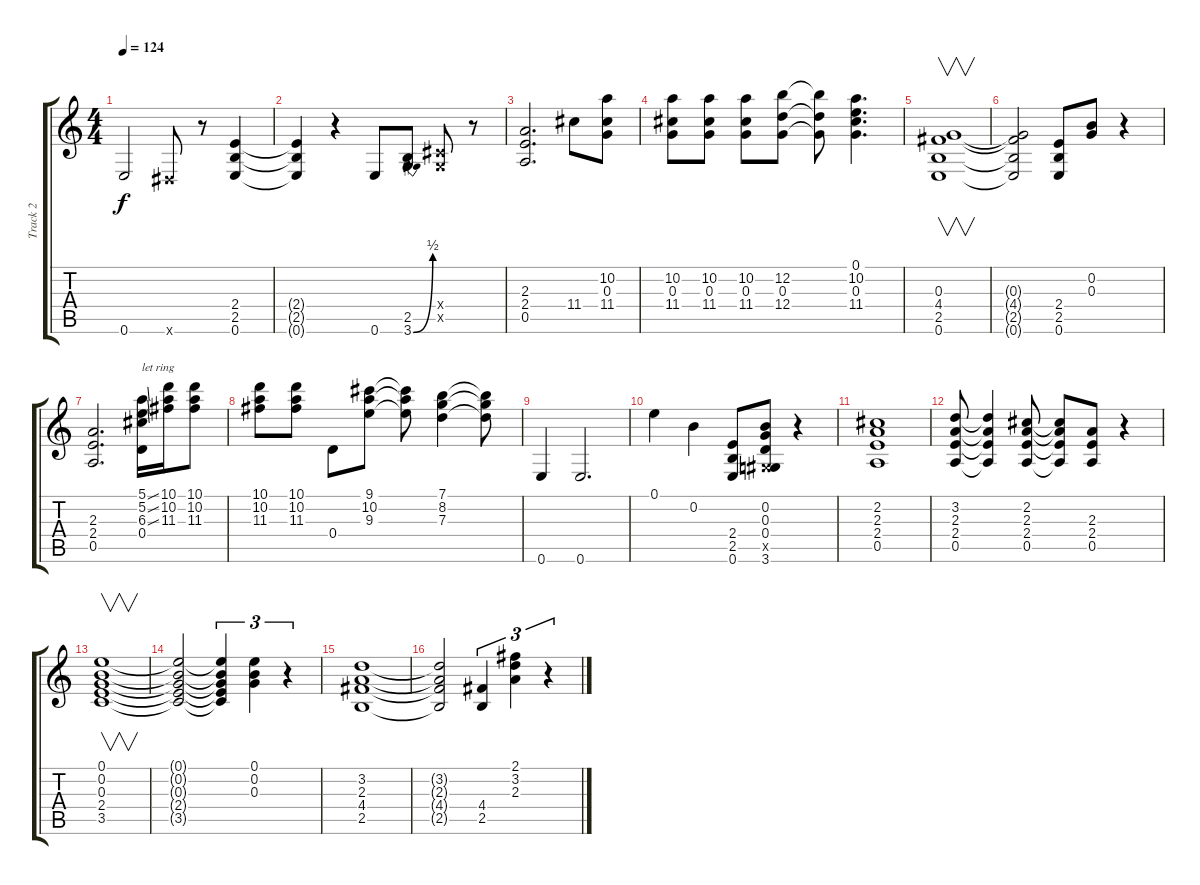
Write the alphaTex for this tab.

\track ("Track 2" "Track 2") {instrument electricguitarjazz}
\staff {score tabs}
\tuning (E4 B3 G3 D3 A2 E2) {hide}
\ts (4 4)
\tempo 124
\clef g2
\ks c
0.6.2{dy f} -1.6{x}.8 r.8 (2.4 2.5 0.6).4 |
(2.4{t} 2.5{t} 0.6{t}).4 r.4 0.6.8 (2.5 3.6{be (bend 0 0 60 2)}).8 (-1.4{x} -1.5{x}).8 r.8 |
(2.3 2.4 0.5).2{d} 11.4.8 (10.2 0.3 11.4).8 |
(10.2 0.3 11.4).8 (10.2 0.3 11.4).8 (10.2 0.3 11.4).8 (12.2 0.3 12.4).8 (12.2{t} 0.3{t} 12.4{t}).8 (0.1 10.2 0.3 11.4).4{d} |
(0.3 4.4 2.5 0.6).1{v} |
(0.3{t} 4.4{t} 2.5{t} 0.6{t}).2 (2.4 2.5 0.6).8 (0.2 0.3).8 r.4 |
(2.3 2.4 0.5).2{d} (5.1{ss} 5.2{ss} 6.3{ss} 0.4).16{txt "let ring"} (10.1 10.2 11.3).16 (10.1 10.2 11.3).8 |
(10.1 10.2 11.3).8 (10.1 10.2 11.3).8 0.4.8 (9.1 10.2 9.3).8 (9.1{t} 10.2{t} 9.3{t}).8 (7.1 8.2 7.3).4 (7.1{t} 8.2{t} 7.3{t}).8 |
0.6.4 0.6.2{d} |
0.1.4 0.2.4 (2.4 2.5 0.6).8 (0.2 0.3 0.4 -1.5{x} 3.6).8 r.4 |
(2.2 2.3 2.4 0.5).1 |
(3.2 2.3 2.4 0.5).8 (3.2{t} 2.3{t} 2.4{t} 0.5{t}).4 (2.2 2.3 2.4 0.5).8 (2.2{t} 2.3{t} 2.4{t} 0.5{t}).8 (2.3 2.4 0.5).8 r.4 |
(0.1 0.2 0.3 2.4 3.5).1{v} |
(0.1{t} 0.2{t} 0.3{t} 2.4{t} 3.5{t}).2 (0.1{t} 0.2{t} 0.3{t} 2.4{t} 3.5{t}).4{tu (3 2)} (0.1 0.2 0.3).4{tu (3 2)} r.4{tu (3 2)} |
(3.2 2.3 4.4 2.5).1 |
(3.2{t} 2.3{t} 4.4{t} 2.5{t}).2 (4.4 2.5).4{tu (3 2)} (2.1 3.2 2.3).4{tu (3 2)} r.4{tu (3 2)}
